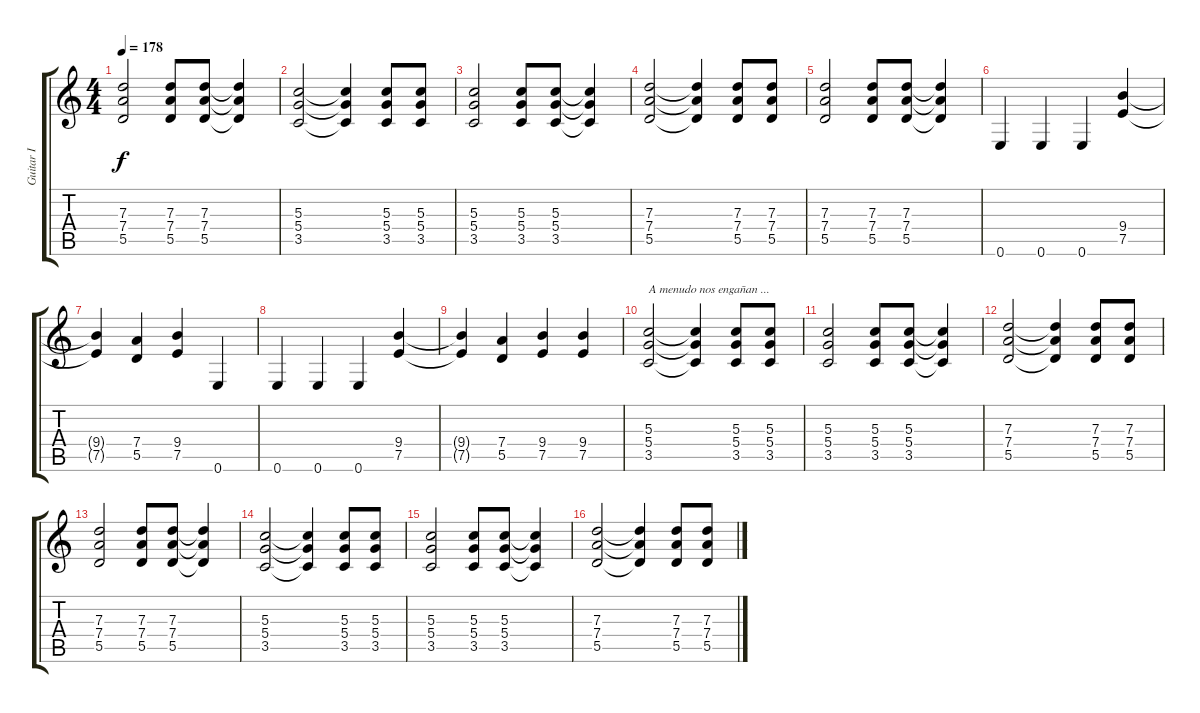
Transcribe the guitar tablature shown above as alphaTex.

\track ("Guitar I" "Guitar I") {instrument distortionguitar}
\staff {score tabs}
\tuning (E4 B3 G3 D3 A2 E2) {hide}
\ts (4 4)
\tempo 178
\clef g2
\ks c
(7.3 7.4 5.5).2{dy f} (7.3 7.4 5.5).8 (7.3 7.4 5.5).8 (7.3{t} 7.4{t} 5.5{t}).4 |
(5.3 5.4 3.5).2 (5.3{t} 5.4{t} 3.5{t}).4 (5.3 5.4 3.5).8 (5.3 5.4 3.5).8 |
(5.3 5.4 3.5).2 (5.3 5.4 3.5).8 (5.3 5.4 3.5).8 (5.3{t} 5.4{t} 3.5{t}).4 |
(7.3 7.4 5.5).2 (7.3{t} 7.4{t} 5.5{t}).4 (7.3 7.4 5.5).8 (7.3 7.4 5.5).8 |
(7.3 7.4 5.5).2 (7.3 7.4 5.5).8 (7.3 7.4 5.5).8 (7.3{t} 7.4{t} 5.5{t}).4 |
0.6.4 0.6.4 0.6.4 (9.4 7.5).4 |
(9.4{t} 7.5{t}).4 (7.4 5.5).4 (9.4 7.5).4 0.6.4 |
0.6.4 0.6.4 0.6.4 (9.4 7.5).4 |
(9.4{t} 7.5{t}).4 (7.4 5.5).4 (9.4 7.5).4 (9.4 7.5).4 |
(5.3 5.4 3.5).2{txt "A menudo nos engañan ..."} (5.3{t} 5.4{t} 3.5{t}).4 (5.3 5.4 3.5).8 (5.3 5.4 3.5).8 |
(5.3 5.4 3.5).2 (5.3 5.4 3.5).8 (5.3 5.4 3.5).8 (5.3{t} 5.4{t} 3.5{t}).4 |
(7.3 7.4 5.5).2 (7.3{t} 7.4{t} 5.5{t}).4 (7.3 7.4 5.5).8 (7.3 7.4 5.5).8 |
(7.3 7.4 5.5).2 (7.3 7.4 5.5).8 (7.3 7.4 5.5).8 (7.3{t} 7.4{t} 5.5{t}).4 |
(5.3 5.4 3.5).2 (5.3{t} 5.4{t} 3.5{t}).4 (5.3 5.4 3.5).8 (5.3 5.4 3.5).8 |
(5.3 5.4 3.5).2 (5.3 5.4 3.5).8 (5.3 5.4 3.5).8 (5.3{t} 5.4{t} 3.5{t}).4 |
(7.3 7.4 5.5).2 (7.3{t} 7.4{t} 5.5{t}).4 (7.3 7.4 5.5).8 (7.3 7.4 5.5).8
